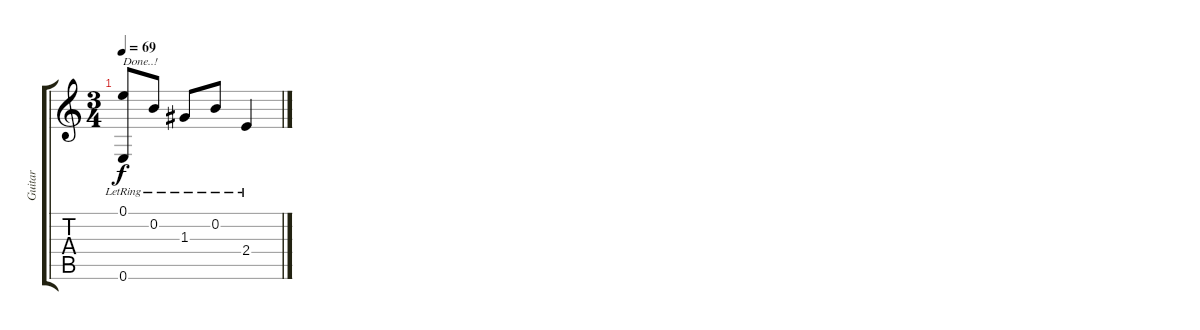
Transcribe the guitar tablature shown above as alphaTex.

\track ("Guitar" "Guitar") {instrument acousticguitarsteel}
\staff {score tabs}
\tuning (E4 B3 G3 D3 A2 E2) {hide}
\ts (3 4)
\tempo 69
\clef g2
\ks c
(0.1{lr} 0.6{lr}).8{txt "Done..!" dy f} 0.2{lr}.8 1.3{lr}.8 0.2{lr}.8 2.4{lr}.4
